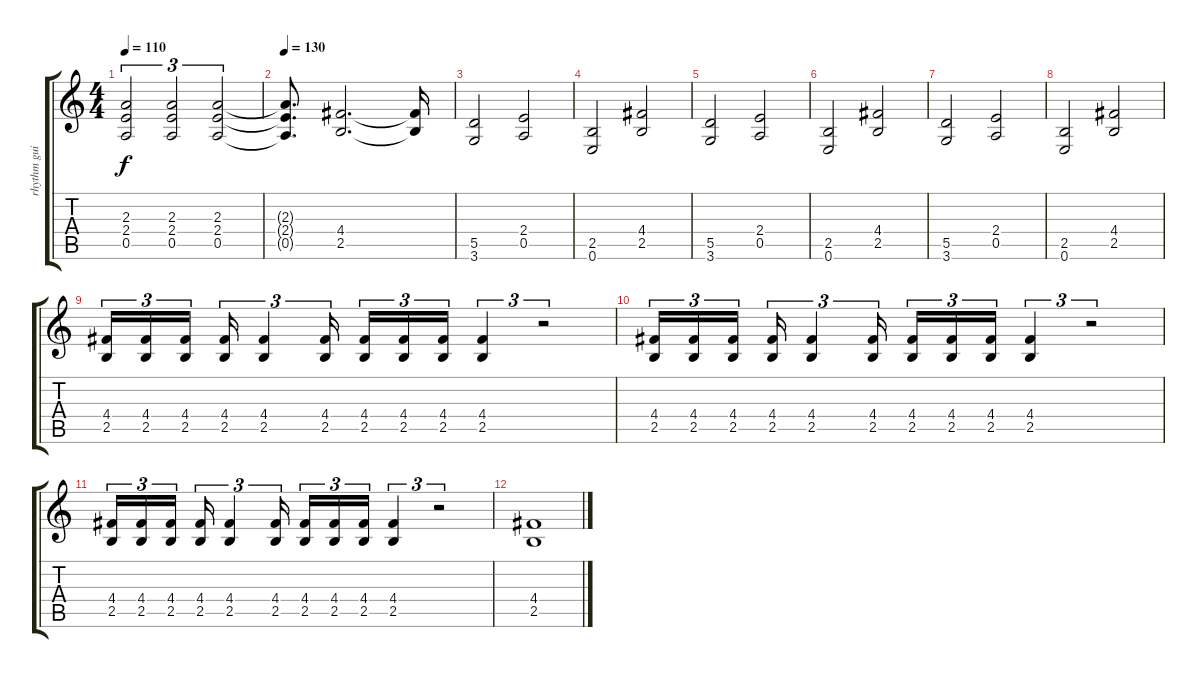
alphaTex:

\track ("rhythm guitar" "rhythm gui") {instrument distortionguitar}
\staff {score tabs}
\tuning (E4 B3 G3 D3 A2 E2) {hide}
\ts (4 4)
\tempo 110
\clef g2
\ks c
(2.3 2.4 0.5).2{tu (3 2) dy f} (2.3 2.4 0.5).2{tu (3 2)} (2.3 2.4 0.5).2{tu (3 2)} |
\tempo 130
(2.3{t} 2.4{t} 0.5{t}).8{d} (4.4 2.5).2{d} (4.4{t} 2.5{t}).16 |
(5.5 3.6).2 (2.4 0.5).2 |
(2.5 0.6).2 (4.4 2.5).2 |
(5.5 3.6).2 (2.4 0.5).2 |
(2.5 0.6).2 (4.4 2.5).2 |
(5.5 3.6).2 (2.4 0.5).2 |
(2.5 0.6).2 (4.4 2.5).2 |
(4.4 2.5).16{tu (3 2)} (4.4 2.5).16{tu (3 2)} (4.4 2.5).16{tu (3 2) beam splitsecondary} (4.4 2.5).16{tu (3 2)} (4.4 2.5).4{tu (3 2)} (4.4 2.5).16{tu (3 2) beam splitsecondary} (4.4 2.5).16{tu (3 2)} (4.4 2.5).16{tu (3 2)} (4.4 2.5).16{tu (3 2)} (4.4 2.5).4{tu (3 2)} r.2{tu (3 2)} |
(4.4 2.5).16{tu (3 2)} (4.4 2.5).16{tu (3 2)} (4.4 2.5).16{tu (3 2) beam splitsecondary} (4.4 2.5).16{tu (3 2)} (4.4 2.5).4{tu (3 2)} (4.4 2.5).16{tu (3 2) beam splitsecondary} (4.4 2.5).16{tu (3 2)} (4.4 2.5).16{tu (3 2)} (4.4 2.5).16{tu (3 2)} (4.4 2.5).4{tu (3 2)} r.2{tu (3 2)} |
(4.4 2.5).16{tu (3 2)} (4.4 2.5).16{tu (3 2)} (4.4 2.5).16{tu (3 2) beam splitsecondary} (4.4 2.5).16{tu (3 2)} (4.4 2.5).4{tu (3 2)} (4.4 2.5).16{tu (3 2) beam splitsecondary} (4.4 2.5).16{tu (3 2)} (4.4 2.5).16{tu (3 2)} (4.4 2.5).16{tu (3 2)} (4.4 2.5).4{tu (3 2)} r.2{tu (3 2)} |
(4.4 2.5).1
